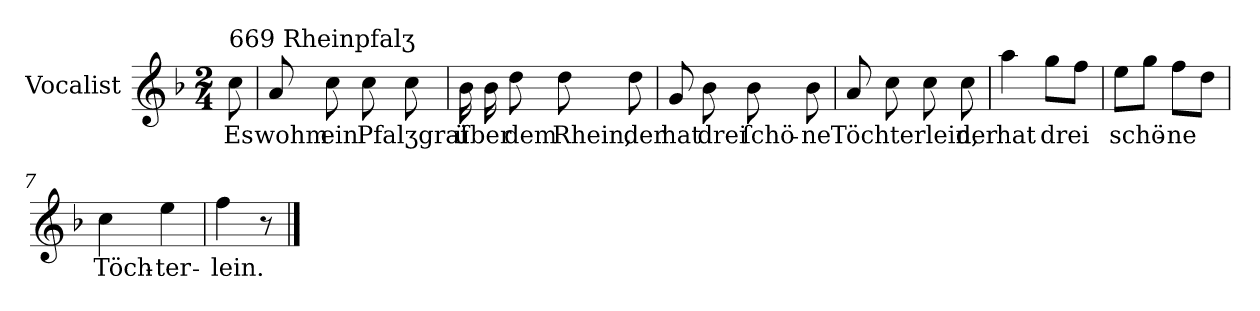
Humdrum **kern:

**kern	**text
*part1	*part1
*staff1	*staff1
*I"Vocalist	*
*k[b-]	*
*F:	*
*M2/4	*
=	=
!LO:TX:a:t=669 Rheinpfalʒ	!
8cc	Es
=1	=1
8a	wohm
8cc	ein
8cc	Pfalʒgraf
8cc	.
=2	=2
16b-	über
16b-	.
8dd	dem
8dd	Rhein,
8dd	der
=3	=3
8g	hat
8b-	drei
8b-	ſchö-
8b-	-ne
=4	=4
8a	Töchterlein,
8cc	.
8cc	.
8cc	der
=5	=5
4aa	hat
8ggL	drei
8ffJ	.
=6	=6
8eeL	schö-
8ggJ	.
8ffL	-ne
8ddJ	.
=7	=7
4cc	Töch-
4ee	-ter-
=8	=8
4ff	-lein.
8r	.
==	==
*-	*-
